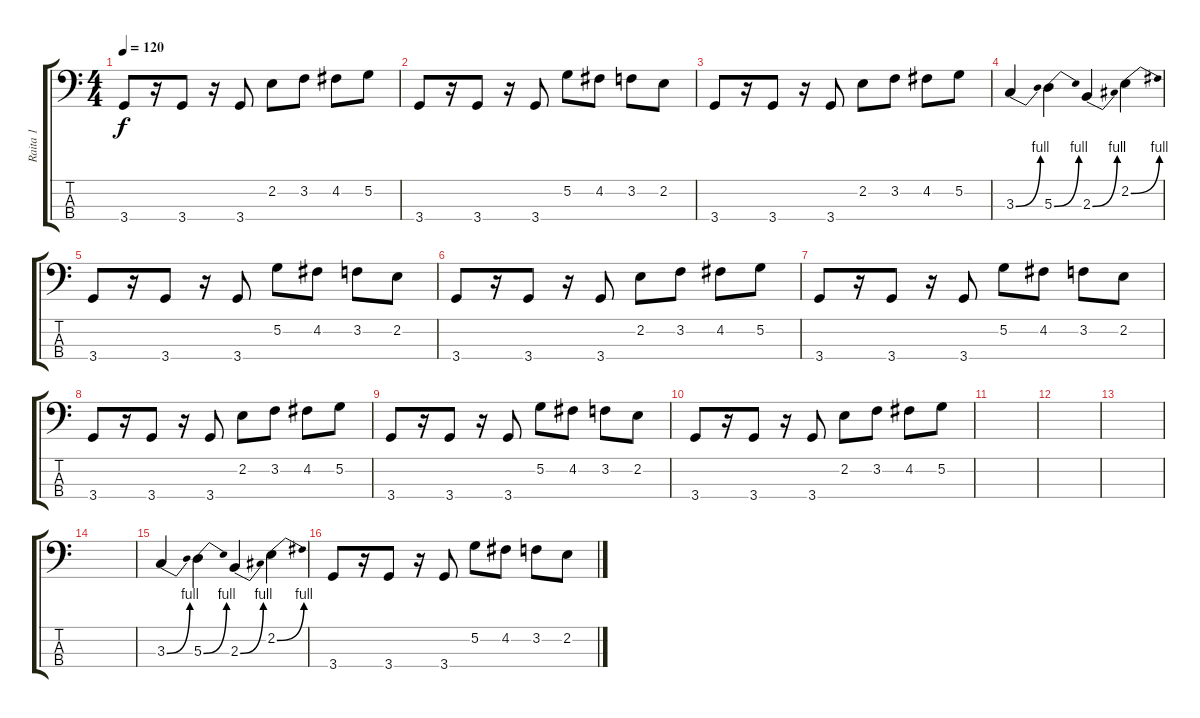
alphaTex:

\track ("Raita 1" "Raita 1") {instrument electricbassfinger}
\staff {score tabs}
\tuning (G2 D2 A1 E1) {hide}
\ts (4 4)
\tempo 120
\clef f4
\ks c
3.4.8{dy f} r.16 3.4.8 r.16 3.4.8 2.2.8 3.2.8 4.2.8 5.2.8 |
3.4.8 r.16 3.4.8 r.16 3.4.8 5.2.8 4.2.8 3.2.8 2.2.8 |
3.4.8 r.16 3.4.8 r.16 3.4.8 2.2.8 3.2.8 4.2.8 5.2.8 |
3.3{be (bend 0 0 60 4)}.4 5.3{be (bend 0 0 60 4)}.4 2.3{be (bend 0 0 60 4)}.4 2.2{be (bend 0 0 60 4)}.4 |
3.4.8 r.16 3.4.8 r.16 3.4.8 5.2.8 4.2.8 3.2.8 2.2.8 |
3.4.8 r.16 3.4.8 r.16 3.4.8 2.2.8 3.2.8 4.2.8 5.2.8 |
3.4.8 r.16 3.4.8 r.16 3.4.8 5.2.8 4.2.8 3.2.8 2.2.8 |
3.4.8 r.16 3.4.8 r.16 3.4.8 2.2.8 3.2.8 4.2.8 5.2.8 |
3.4.8 r.16 3.4.8 r.16 3.4.8 5.2.8 4.2.8 3.2.8 2.2.8 |
3.4.8 r.16 3.4.8 r.16 3.4.8 2.2.8 3.2.8 4.2.8 5.2.8 |
|
|
|
|
3.3{be (bend 0 0 60 4)}.4 5.3{be (bend 0 0 60 4)}.4 2.3{be (bend 0 0 60 4)}.4 2.2{be (bend 0 0 60 4)}.4 |
3.4.8 r.16 3.4.8 r.16 3.4.8 5.2.8 4.2.8 3.2.8 2.2.8
